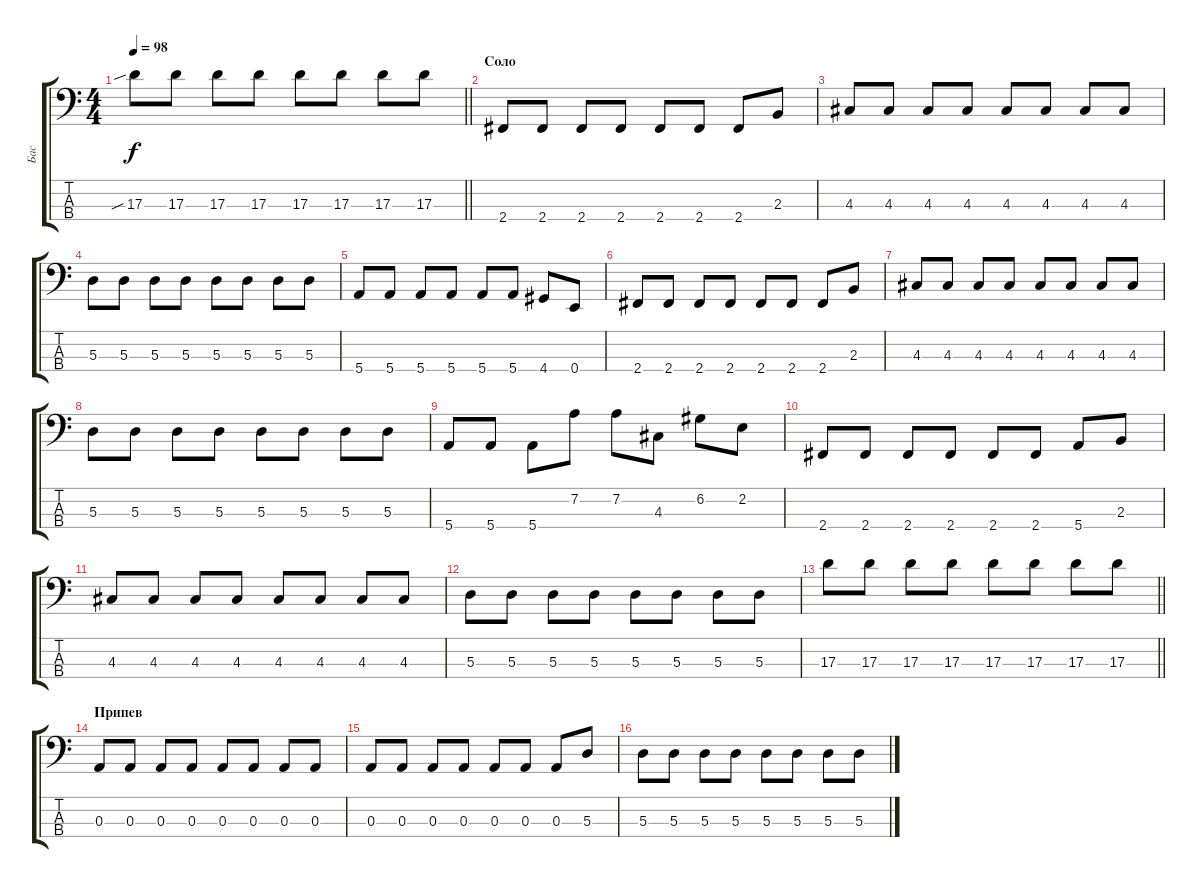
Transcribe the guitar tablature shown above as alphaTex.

\track ("Бас" "Бас") {instrument electricbassfinger}
\staff {score tabs}
\tuning (G2 D2 A1 E1) {hide}
\ts (4 4)
\tempo 98
\clef f4
\barLineRight lightlight
\ks c
17.3{sib}.8{dy f} 17.3.8 17.3.8 17.3.8 17.3.8 17.3.8 17.3.8 17.3.8 |
\section ("" "Соло")
2.4.8 2.4.8 2.4.8 2.4.8 2.4.8 2.4.8 2.4.8 2.3.8 |
4.3.8 4.3.8 4.3.8 4.3.8 4.3.8 4.3.8 4.3.8 4.3.8 |
5.3.8 5.3.8 5.3.8 5.3.8 5.3.8 5.3.8 5.3.8 5.3.8 |
5.4.8 5.4.8 5.4.8 5.4.8 5.4.8 5.4.8 4.4.8 0.4.8 |
2.4.8 2.4.8 2.4.8 2.4.8 2.4.8 2.4.8 2.4.8 2.3.8 |
4.3.8 4.3.8 4.3.8 4.3.8 4.3.8 4.3.8 4.3.8 4.3.8 |
5.3.8 5.3.8 5.3.8 5.3.8 5.3.8 5.3.8 5.3.8 5.3.8 |
5.4.8 5.4.8 5.4.8 7.2.8 7.2.8 4.3.8 6.2.8 2.2.8 |
2.4.8 2.4.8 2.4.8 2.4.8 2.4.8 2.4.8 5.4.8 2.3.8 |
4.3.8 4.3.8 4.3.8 4.3.8 4.3.8 4.3.8 4.3.8 4.3.8 |
5.3.8 5.3.8 5.3.8 5.3.8 5.3.8 5.3.8 5.3.8 5.3.8 |
\barLineRight lightlight
17.3.8 17.3.8 17.3.8 17.3.8 17.3.8 17.3.8 17.3.8 17.3.8 |
\section ("" "Припев")
0.3.8 0.3.8 0.3.8 0.3.8 0.3.8 0.3.8 0.3.8 0.3.8 |
0.3.8 0.3.8 0.3.8 0.3.8 0.3.8 0.3.8 0.3.8 5.3.8 |
5.3.8 5.3.8 5.3.8 5.3.8 5.3.8 5.3.8 5.3.8 5.3.8
